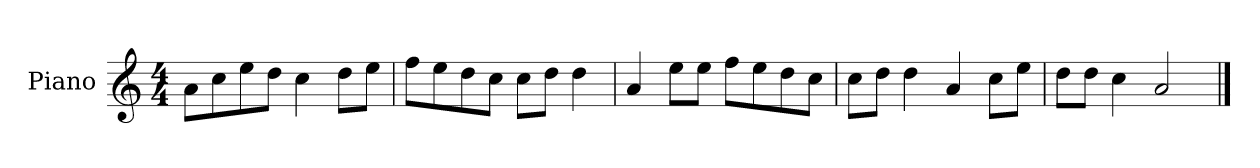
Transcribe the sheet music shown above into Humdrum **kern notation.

**kern
*part1
*staff1
*I"Piano
*I'P-no
*clefG2
*k[]
*M4/4
*MM90
=1
8a\L
8cc\
8ee\
8dd\J
4cc\
8dd\L
8ee\J
=2
8ff\L
8ee\
8dd\
8cc\J
8cc\L
8dd\J
4dd\
=3
4a/
8ee\L
8ee\J
8ff\L
8ee\
8dd\
8cc\J
=4
8cc\L
8dd\J
4dd\
4a/
8cc\L
8ee\J
=5
8dd\L
8dd\J
4cc\
2a/
==
*-
